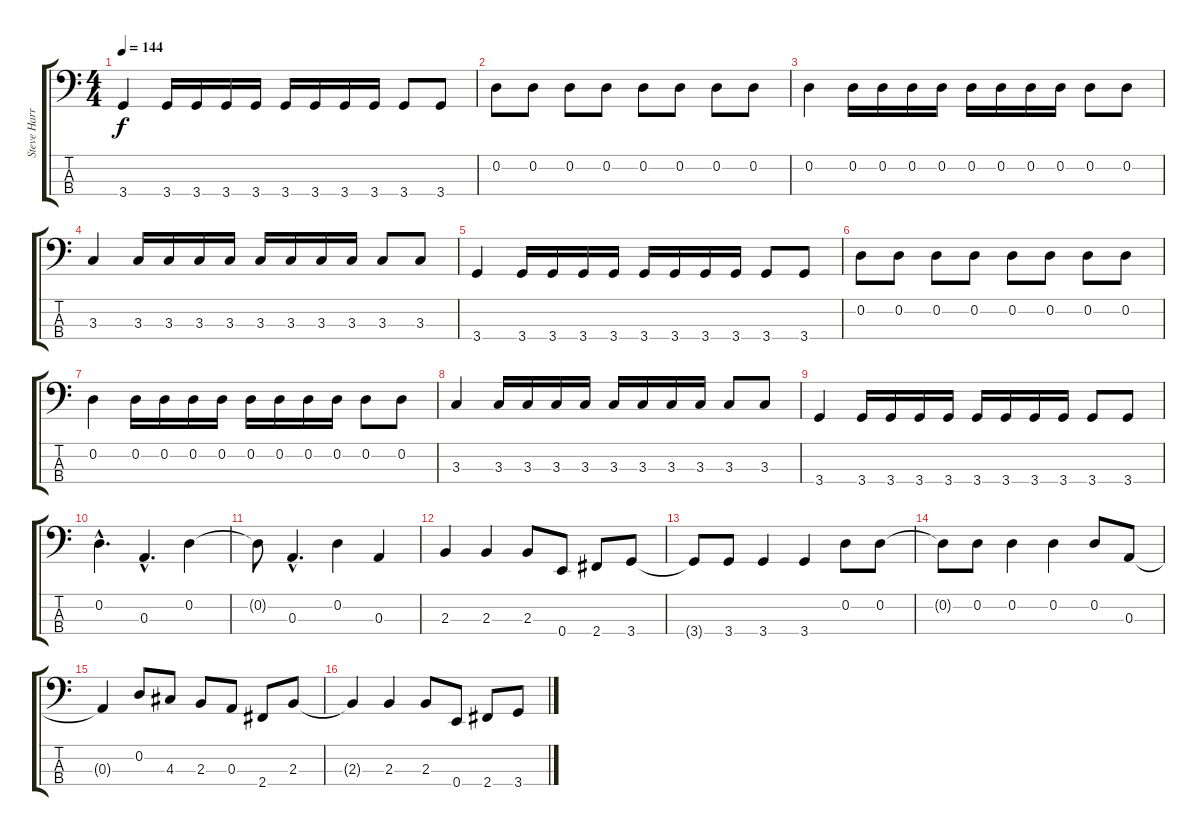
\track ("Steve Harris" "Steve Harr") {instrument electricbassfinger}
\staff {score tabs}
\tuning (G2 D2 A1 E1) {hide}
\ts (4 4)
\tempo 144
\clef f4
\ks c
3.4.4{dy f} 3.4.16 3.4.16 3.4.16 3.4.16 3.4.16 3.4.16 3.4.16 3.4.16 3.4.8 3.4.8 |
0.2.8 0.2.8 0.2.8 0.2.8 0.2.8 0.2.8 0.2.8 0.2.8 |
0.2.4 0.2.16 0.2.16 0.2.16 0.2.16 0.2.16 0.2.16 0.2.16 0.2.16 0.2.8 0.2.8 |
3.3.4 3.3.16 3.3.16 3.3.16 3.3.16 3.3.16 3.3.16 3.3.16 3.3.16 3.3.8 3.3.8 |
3.4.4 3.4.16 3.4.16 3.4.16 3.4.16 3.4.16 3.4.16 3.4.16 3.4.16 3.4.8 3.4.8 |
0.2.8 0.2.8 0.2.8 0.2.8 0.2.8 0.2.8 0.2.8 0.2.8 |
0.2.4 0.2.16 0.2.16 0.2.16 0.2.16 0.2.16 0.2.16 0.2.16 0.2.16 0.2.8 0.2.8 |
3.3.4 3.3.16 3.3.16 3.3.16 3.3.16 3.3.16 3.3.16 3.3.16 3.3.16 3.3.8 3.3.8 |
3.4.4 3.4.16 3.4.16 3.4.16 3.4.16 3.4.16 3.4.16 3.4.16 3.4.16 3.4.8 3.4.8 |
0.2{hac}.4{d} 0.3{hac}.4{d} 0.2.4 |
0.2{t}.8 0.3{hac}.4{d} 0.2.4 0.3.4 |
2.3.4 2.3.4 2.3.8 0.4.8 2.4.8 3.4.8 |
3.4{t}.8 3.4.8 3.4.4 3.4.4 0.2.8 0.2.8 |
0.2{t}.8 0.2.8 0.2.4 0.2.4 0.2.8 0.3.8 |
0.3{t}.4 0.2.8 4.3.8 2.3.8 0.3.8 2.4.8 2.3.8 |
2.3{t}.4 2.3.4 2.3.8 0.4.8 2.4.8 3.4.8
